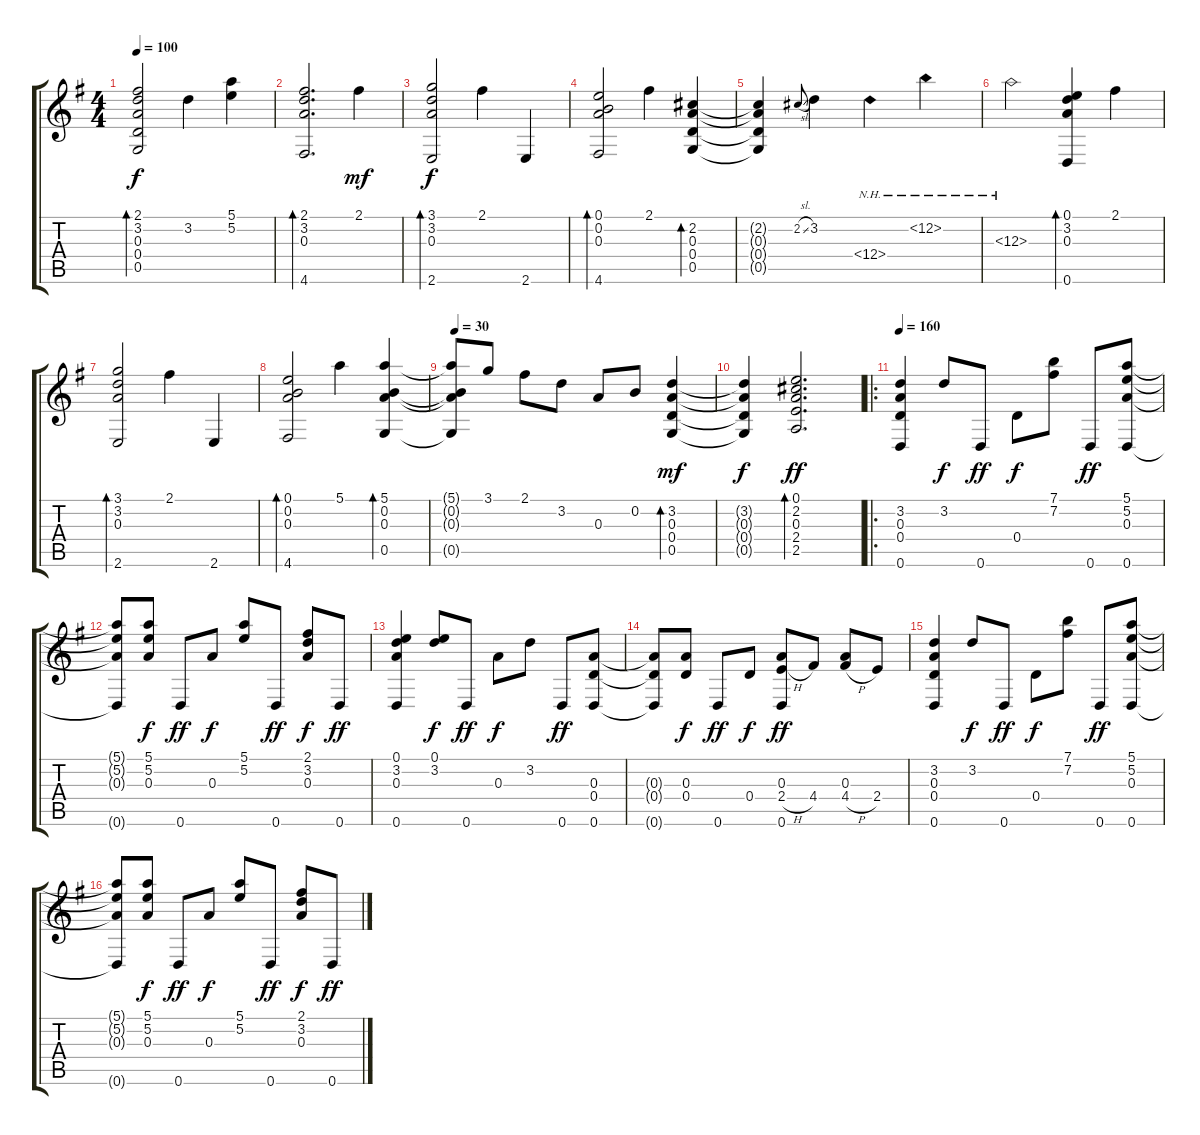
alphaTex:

\track "" {instrument acousticguitarsteel}
\staff {score tabs}
\tuning (E4 B3 A3 D3 G2 D2) {hide}
\ts (4 4)
\tempo 100
\clef g2
\ks g
(2.1 3.2 0.3 0.4 0.5).2{bd 240 dy f} 3.2.4 (5.1 5.2).4 |
(2.1 3.2 0.3 4.6).2{d bd 240} 2.1.4{dy mf} |
(3.1 3.2 0.3 2.6).2{bd 240 dy f} 2.1.4 2.6.4 |
(0.1 0.2 0.3 4.6).2{bd 240} 2.1.4 (2.2 0.3 0.4 0.5).4{bd 240} |
(2.2{t} 0.3{t} 0.4{t} 0.5{t}).4 2.2{sl}.8{gr onbeat} 3.2.4 12.4{nh}.4 12.2{nh}.4 |
12.3{nh}.2 (0.1 3.2 0.3 0.6).4{bd 240} 2.1.4 |
(3.1 3.2 0.3 2.6).2{bd 240} 2.1.4 2.6.4 |
(0.1 0.2 0.3 4.6).2{bd 240} 5.1.4 (5.1 0.2 0.3 0.5).4{bd 240} |
\tempo 30
(5.1{t} 0.2{t} 0.3{t} 0.5{t}).8 3.1.8 2.1.8 3.2.8 0.3.8 0.2.8 (3.2 0.3 0.4 0.5).4{bd 240 dy mf} |
(3.2{t} 0.3{t} 0.4{t} 0.5{t}).4{dy f} (0.1 2.2 0.3 2.4 2.5).2{d bd 480 dy ff} |
\ro
\tempo 160
(3.2 0.3 0.4 0.6).4 3.2.8{dy f} 0.6.8{dy ff} 0.4.8{dy f} (7.1 7.2).8 0.6.8{dy ff} (5.1 5.2 0.3 0.6).8 |
(5.1{t} 5.2{t} 0.3{t} 0.6{t}).8 (5.1 5.2 0.3).8{dy f} 0.6.8{dy ff} 0.3.8{dy f} (5.1 5.2).8 0.6.8{dy ff} (2.1 3.2 0.3).8{dy f} 0.6.8{dy ff} |
(0.1 3.2 0.3 0.6).4 (0.1 3.2).8{dy f} 0.6.8{dy ff} 0.3.8{dy f} 3.2.8 0.6.8{dy ff} (0.3 0.4 0.6).8 |
(0.3{t} 0.4{t} 0.6{t}).8 (0.3 0.4).8{dy f} 0.6.8{dy ff} 0.4.8{dy f} (0.3 2.4{h} 0.6).8{dy ff} 4.4.8 (0.3 4.4{h}).8 2.4.8 |
(3.2 0.3 0.4 0.6).4 3.2.8{dy f} 0.6.8{dy ff} 0.4.8{dy f} (7.1 7.2).8 0.6.8{dy ff} (5.1 5.2 0.3 0.6).8 |
(5.1{t} 5.2{t} 0.3{t} 0.6{t}).8 (5.1 5.2 0.3).8{dy f} 0.6.8{dy ff} 0.3.8{dy f} (5.1 5.2).8 0.6.8{dy ff} (2.1 3.2 0.3).8{dy f} 0.6.8{dy ff}
